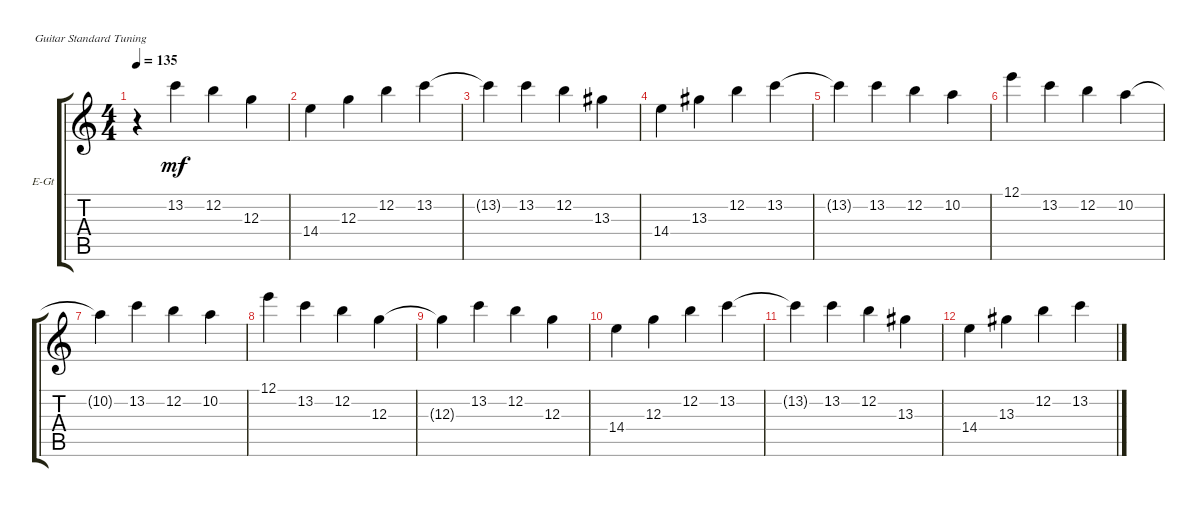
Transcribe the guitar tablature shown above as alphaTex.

\defaultSystemsLayout 4
\bracketExtendMode groupsimilarinstruments
\firstSystemTrackNameOrientation horizontal
\otherSystemsTrackNameOrientation horizontal
\track ("Electric Guitar" "E-Gt") {instrument acousticgrandpiano}
\staff {score tabs}
\tuning (E4 B3 G3 D3 A2 E2)
\displaytranspose 12
\ts (4 4)
\tempo 135
\clef g2
\scale
0.333333
\ks c
r.4{dy mf} 13.2.4 12.2.4 12.3.4 |
\scale
0.333333 14.4.4 12.3.4 12.2.4 13.2.4 |
\scale
0.333333 13.2{t}.4 13.2.4 12.2.4 13.3.4 |
\scale
0.333333 14.4.4 13.3.4 12.2.4 13.2.4 |
\scale
0.333333 13.2{t}.4 13.2.4 12.2.4 10.2.4 |
\scale
0.333333 12.1.4 13.2.4 12.2.4 10.2.4 |
\scale
0.333333 10.2{t}.4 13.2.4 12.2.4 10.2.4 |
\scale
0.333333 12.1.4 13.2.4 12.2.4 12.3.4 |
\scale
0.333333 12.3{t}.4 13.2.4 12.2.4 12.3.4 |
\scale
0.333333 14.4.4 12.3.4 12.2.4 13.2.4 |
\scale
0.333333 13.2{t}.4 13.2.4 12.2.4 13.3.4 |
\scale
0.333333 14.4.4 13.3.4 12.2.4 13.2.4 |
\scale
0.333333
